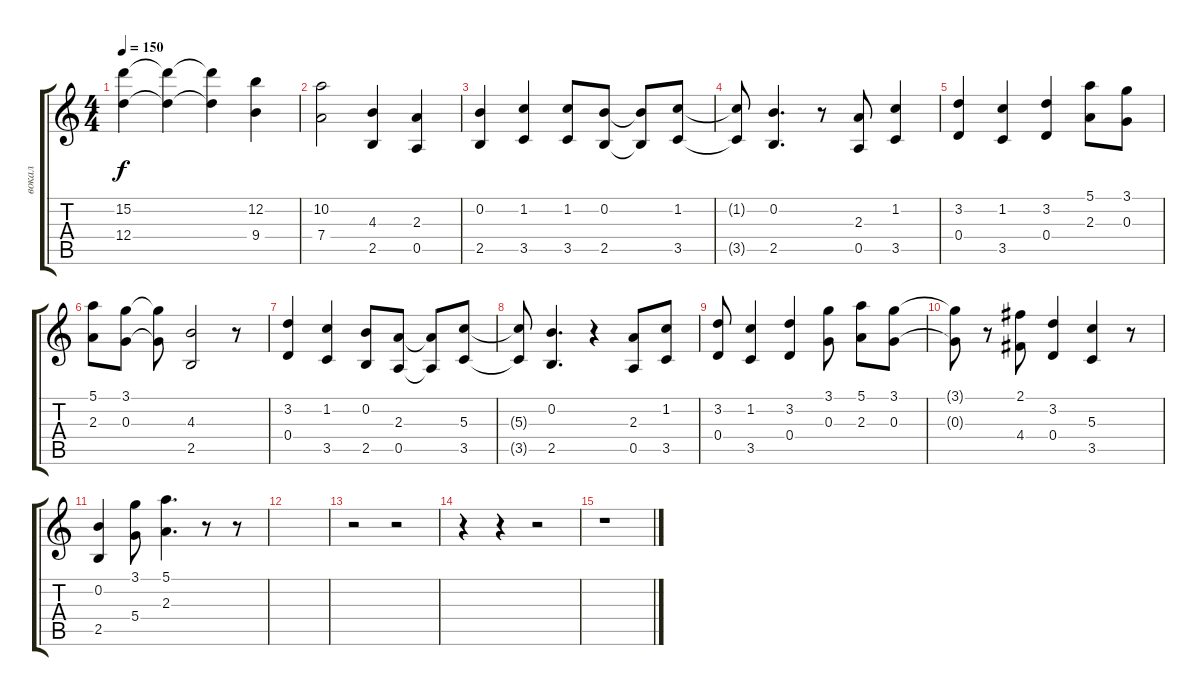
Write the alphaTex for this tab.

\track ("вокал" "вокал") {instrument electricguitarjazz}
\staff {score tabs}
\tuning (E4 B3 G3 D3 A2 E2) {hide}
\ts (4 4)
\tempo 150
\clef g2
\ks c
(15.2 12.4).4{dy f} (15.2{t} 12.4{t}).4 (15.2{t} 12.4{t}).4 (12.2 9.4).4 |
(10.2 7.4).2 (4.3 2.5).4 (2.3 0.5).4 |
(0.2 2.5).4 (1.2 3.5).4 (1.2 3.5).8 (0.2 2.5).8 (0.2{t} 2.5{t}).8 (1.2 3.5).8 |
(1.2{t} 3.5{t}).8 (0.2 2.5).4{d} r.8 (2.3 0.5).8 (1.2 3.5).4 |
(3.2 0.4).4 (1.2 3.5).4 (3.2 0.4).4 (5.1 2.3).8 (3.1 0.3).8 |
(5.1 2.3).8 (3.1 0.3).8 (3.1{t} 0.3{t}).8 (4.3 2.5).2 r.8 |
(3.2 0.4).4 (1.2 3.5).4 (0.2 2.5).8 (2.3 0.5).8 (2.3{t} 0.5{t}).8 (5.3 3.5).8 |
(5.3{t} 3.5{t}).8 (0.2 2.5).4{d} r.4 (2.3 0.5).8 (1.2 3.5).8 |
(3.2 0.4).8 (1.2 3.5).4 (3.2 0.4).4 (3.1 0.3).8 (5.1 2.3).8 (3.1 0.3).8 |
(3.1{t} 0.3{t}).8 r.8 (2.1 4.4).8 (3.2 0.4).4 (5.3 3.5).4 r.8 |
(0.2 2.5).4 (3.1 5.4).8 (5.1 2.3).4{d} r.8 r.8 |
|
r.2 r.2 |
r.4 r.4 r.2 |
r.1
